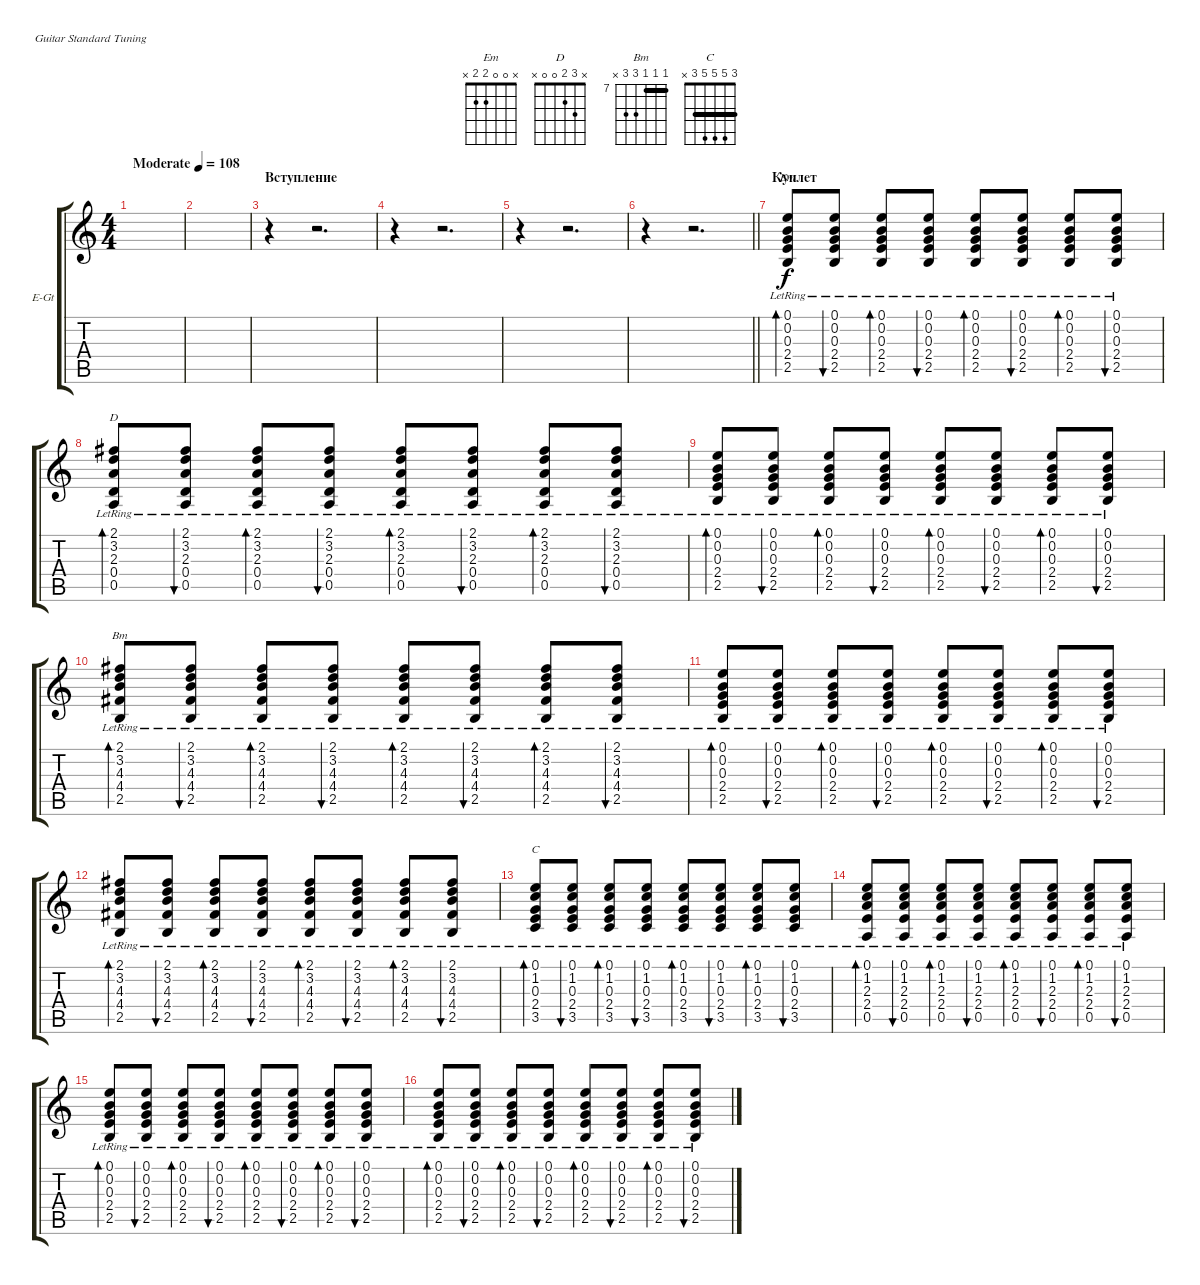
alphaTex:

\bracketExtendMode groupsimilarinstruments
\firstSystemTrackNameOrientation horizontal
\otherSystemsTrackNameOrientation horizontal
\track ("В. Бутусов (гитара)" "E-Gt") {instrument electricguitarclean}
\staff {score tabs}
\tuning (E4 B3 G3 D3 A2 E2)
\chord ("Em" x 0 0 2 2 x)
\chord ("D" x 3 2 0 0 x)
\chord ("Bm" 7 7 7 9 9 x) {firstfret 7 barre (7 7)}
\chord ("C" 3 5 5 5 3 x) {barre 3}
\ts (4 4)
\tempo (108 "Moderate")
\clef g2
\ks c
|
|
\beaming (8 2 2 2 2)
\section ("" "Вступление")
r.4 r.2{d} |
r.4 r.2{d} |
r.4 r.2{d} |
\barLineRight lightlight
r.4 r.2{d} |
\section ("" "Куплет")
(0.1 0.2{lr} 0.3{lr} 2.4{lr} 2.5{lr}).8{bd 32 ch "Em"} (0.1 0.2{lr} 0.3{lr} 2.4{lr} 2.5{lr}).8{bu 34} (0.1 0.2{lr} 0.3{lr} 2.4{lr} 2.5{lr}).8{bd 32} (0.1 0.2{lr} 0.3{lr} 2.4{lr} 2.5{lr}).8{bu 34} (0.1 0.2{lr} 0.3{lr} 2.4{lr} 2.5{lr}).8{bd 32} (0.1 0.2{lr} 0.3{lr} 2.4{lr} 2.5{lr}).8{bu 34} (0.1 0.2{lr} 0.3{lr} 2.4{lr} 2.5{lr}).8{bd 32} (0.1 0.2{lr} 0.3{lr} 2.4{lr} 2.5{lr}).8{bu 34} |
(2.1 3.2{lr} 2.3{lr} 0.4{lr} 0.5{lr}).8{bd 33 ch "D"} (2.1 3.2 2.3{lr} 0.4{lr} 0.5{lr}).8{bu 32} (2.1 3.2{lr} 2.3{lr} 0.4{lr} 0.5{lr}).8{bd 33} (2.1 3.2 2.3{lr} 0.4{lr} 0.5{lr}).8{bu 32} (2.1 3.2{lr} 2.3{lr} 0.4{lr} 0.5{lr}).8{bd 33} (2.1 3.2 2.3{lr} 0.4{lr} 0.5{lr}).8{bu 32} (2.1 3.2{lr} 2.3{lr} 0.4{lr} 0.5{lr}).8{bd 33} (2.1 3.2 2.3{lr} 0.4{lr} 0.5{lr}).8{bu 32} |
(0.1 0.2{lr} 0.3{lr} 2.4{lr} 2.5{lr}).8{bd 32} (0.1 0.2{lr} 0.3{lr} 2.4{lr} 2.5{lr}).8{bu 34} (0.1 0.2{lr} 0.3{lr} 2.4{lr} 2.5{lr}).8{bd 32} (0.1 0.2{lr} 0.3{lr} 2.4{lr} 2.5{lr}).8{bu 34} (0.1 0.2{lr} 0.3{lr} 2.4{lr} 2.5{lr}).8{bd 32} (0.1 0.2{lr} 0.3{lr} 2.4{lr} 2.5{lr}).8{bu 34} (0.1 0.2{lr} 0.3{lr} 2.4{lr} 2.5{lr}).8{bd 32} (0.1 0.2{lr} 0.3{lr} 2.4{lr} 2.5{lr}).8{bu 34} |
(2.1 3.2{lr} 4.3{lr} 4.4{lr} 2.5{lr}).8{bd 34 ch "Bm"} (2.1 3.2 4.3{lr} 4.4{lr} 2.5{lr}).8{bu 35} (2.1 3.2{lr} 4.3{lr} 4.4{lr} 2.5{lr}).8{bd 34} (2.1 3.2 4.3{lr} 4.4{lr} 2.5{lr}).8{bu 35} (2.1 3.2{lr} 4.3{lr} 4.4{lr} 2.5{lr}).8{bd 34} (2.1 3.2 4.3{lr} 4.4{lr} 2.5{lr}).8{bu 35} (2.1 3.2{lr} 4.3{lr} 4.4{lr} 2.5{lr}).8{bd 34} (2.1 3.2 4.3{lr} 4.4{lr} 2.5{lr}).8{bu 35} |
(0.1 0.2{lr} 0.3{lr} 2.4{lr} 2.5{lr}).8{bd 32} (0.1 0.2{lr} 0.3{lr} 2.4{lr} 2.5{lr}).8{bu 34} (0.1 0.2{lr} 0.3{lr} 2.4{lr} 2.5{lr}).8{bd 32} (0.1 0.2{lr} 0.3{lr} 2.4{lr} 2.5{lr}).8{bu 34} (0.1 0.2{lr} 0.3{lr} 2.4{lr} 2.5{lr}).8{bd 32} (0.1 0.2{lr} 0.3{lr} 2.4{lr} 2.5{lr}).8{bu 34} (0.1 0.2{lr} 0.3{lr} 2.4{lr} 2.5{lr}).8{bd 32} (0.1 0.2{lr} 0.3{lr} 2.4{lr} 2.5{lr}).8{bu 34} |
(2.1 3.2{lr} 4.3{lr} 4.4{lr} 2.5{lr}).8{bd 34} (2.1 3.2 4.3{lr} 4.4{lr} 2.5{lr}).8{bu 35} (2.1 3.2{lr} 4.3{lr} 4.4{lr} 2.5{lr}).8{bd 34} (2.1 3.2 4.3{lr} 4.4{lr} 2.5{lr}).8{bu 35} (2.1 3.2{lr} 4.3{lr} 4.4{lr} 2.5{lr}).8{bd 34} (2.1 3.2 4.3{lr} 4.4{lr} 2.5{lr}).8{bu 35} (2.1 3.2{lr} 4.3{lr} 4.4{lr} 2.5{lr}).8{bd 34} (2.1 3.2 4.3{lr} 4.4{lr} 2.5{lr}).8{bu 35} |
(0.1 1.2{lr} 0.3{lr} 2.4{lr} 3.5{lr}).8{bd 34 ch "C"} (0.1 1.2{lr} 0.3{lr} 2.4{lr} 3.5{lr}).8{bu 33} (0.1 1.2{lr} 0.3{lr} 2.4{lr} 3.5{lr}).8{bd 34} (0.1 1.2{lr} 0.3{lr} 2.4{lr} 3.5{lr}).8{bu 33} (0.1 1.2{lr} 0.3{lr} 2.4{lr} 3.5{lr}).8{bd 34} (0.1 1.2{lr} 0.3{lr} 2.4{lr} 3.5{lr}).8{bu 33} (0.1 1.2{lr} 0.3{lr} 2.4{lr} 3.5{lr}).8{bd 34} (0.1 1.2{lr} 0.3{lr} 2.4{lr} 3.5{lr}).8{bu 33} |
(0.1 1.2{lr} 2.3{lr} 2.4{lr} 0.5{lr}).8{bd 34} (0.1 1.2{lr} 2.3{lr} 2.4{lr} 0.5{lr}).8{bu 34} (0.1 1.2{lr} 2.3{lr} 2.4{lr} 0.5{lr}).8{bd 34} (0.1 1.2{lr} 2.3{lr} 2.4{lr} 0.5{lr}).8{bu 34} (0.1 1.2{lr} 2.3{lr} 2.4{lr} 0.5{lr}).8{bd 34} (0.1 1.2{lr} 2.3{lr} 2.4{lr} 0.5{lr}).8{bu 34} (0.1 1.2{lr} 2.3{lr} 2.4{lr} 0.5{lr}).8{bd 34} (0.1 1.2{lr} 2.3{lr} 2.4{lr} 0.5{lr}).8{bu 34} |
(0.1 0.2{lr} 0.3{lr} 2.4{lr} 2.5{lr}).8{bd 32} (0.1 0.2{lr} 0.3{lr} 2.4{lr} 2.5{lr}).8{bu 34} (0.1 0.2{lr} 0.3{lr} 2.4{lr} 2.5{lr}).8{bd 32} (0.1 0.2{lr} 0.3{lr} 2.4{lr} 2.5{lr}).8{bu 34} (0.1 0.2{lr} 0.3{lr} 2.4{lr} 2.5{lr}).8{bd 32} (0.1 0.2{lr} 0.3{lr} 2.4{lr} 2.5{lr}).8{bu 34} (0.1 0.2{lr} 0.3{lr} 2.4{lr} 2.5{lr}).8{bd 32} (0.1 0.2{lr} 0.3{lr} 2.4{lr} 2.5{lr}).8{bu 34} |
(0.1 0.2{lr} 0.3{lr} 2.4{lr} 2.5{lr}).8{bd 32} (0.1 0.2{lr} 0.3{lr} 2.4{lr} 2.5{lr}).8{bu 34} (0.1 0.2{lr} 0.3{lr} 2.4{lr} 2.5{lr}).8{bd 32} (0.1 0.2{lr} 0.3{lr} 2.4{lr} 2.5{lr}).8{bu 34} (0.1 0.2{lr} 0.3{lr} 2.4{lr} 2.5{lr}).8{bd 32} (0.1 0.2{lr} 0.3{lr} 2.4{lr} 2.5{lr}).8{bu 34} (0.1 0.2{lr} 0.3{lr} 2.4{lr} 2.5{lr}).8{bd 32} (0.1 0.2{lr} 0.3{lr} 2.4{lr} 2.5{lr}).8{bu 34}
